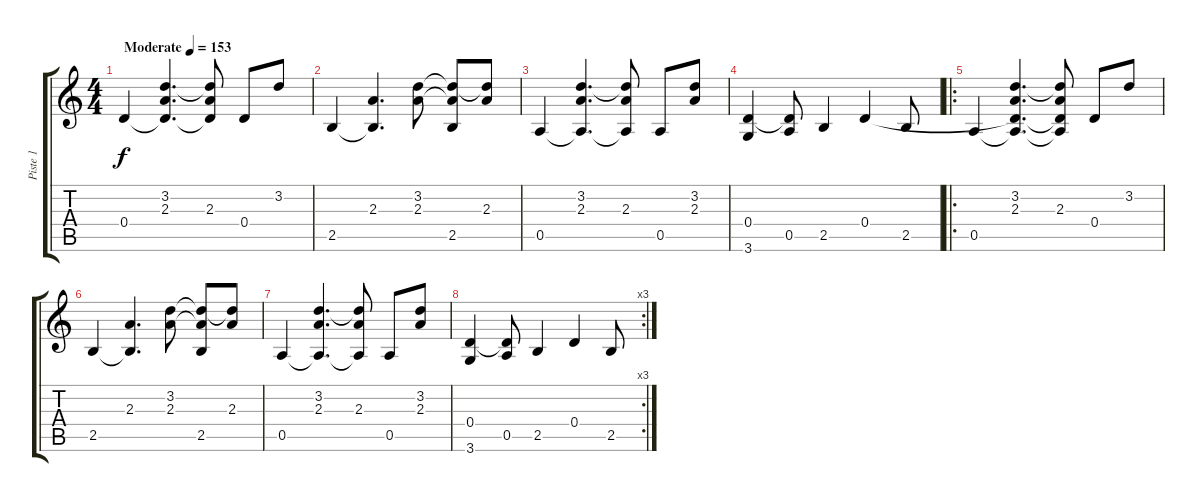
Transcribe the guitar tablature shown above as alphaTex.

\track ("Piste 1" "Piste 1") {instrument acousticguitarsteel}
\staff {score tabs}
\tuning (E4 B3 G3 D3 A2 E2) {hide}
\ts (4 4)
\tempo (153 "Moderate")
\clef g2
\ks c
0.4.4{dy f instrument acousticguitarsteel} (3.2 2.3 0.4{t}).4{d} (3.2{t} 2.3 0.4{t}).8 0.4.8 3.2.8 |
2.5.4 (2.3 2.5{t}).4{d} (3.2 2.3).8 (3.2{t} 2.3{t} 2.5).8 (3.2{t} 2.3).8 |
0.5.4 (3.2 2.3 0.5{t}).4{d} (3.2{t} 2.3 0.5{t}).8 0.5.8 (3.2 2.3).8 |
(0.4 3.6).4 (0.4{t} 0.5).8 2.5.4 0.4.4 2.5.8 |
\ro
0.5.4 (3.2 2.3 0.4{t} 0.5{t}).4{d} (3.2{t} 2.3 0.4{t} 0.5{t}).8 0.4.8 3.2.8 |
2.5.4 (2.3 2.5{t}).4{d} (3.2 2.3).8 (3.2{t} 2.3{t} 2.5).8 (3.2{t} 2.3).8 |
0.5.4 (3.2 2.3 0.5{t}).4{d} (3.2{t} 2.3 0.5{t}).8 0.5.8 (3.2 2.3).8 |
\rc 3
(0.4 3.6).4 (0.4{t} 0.5).8 2.5.4 0.4.4 2.5.8
